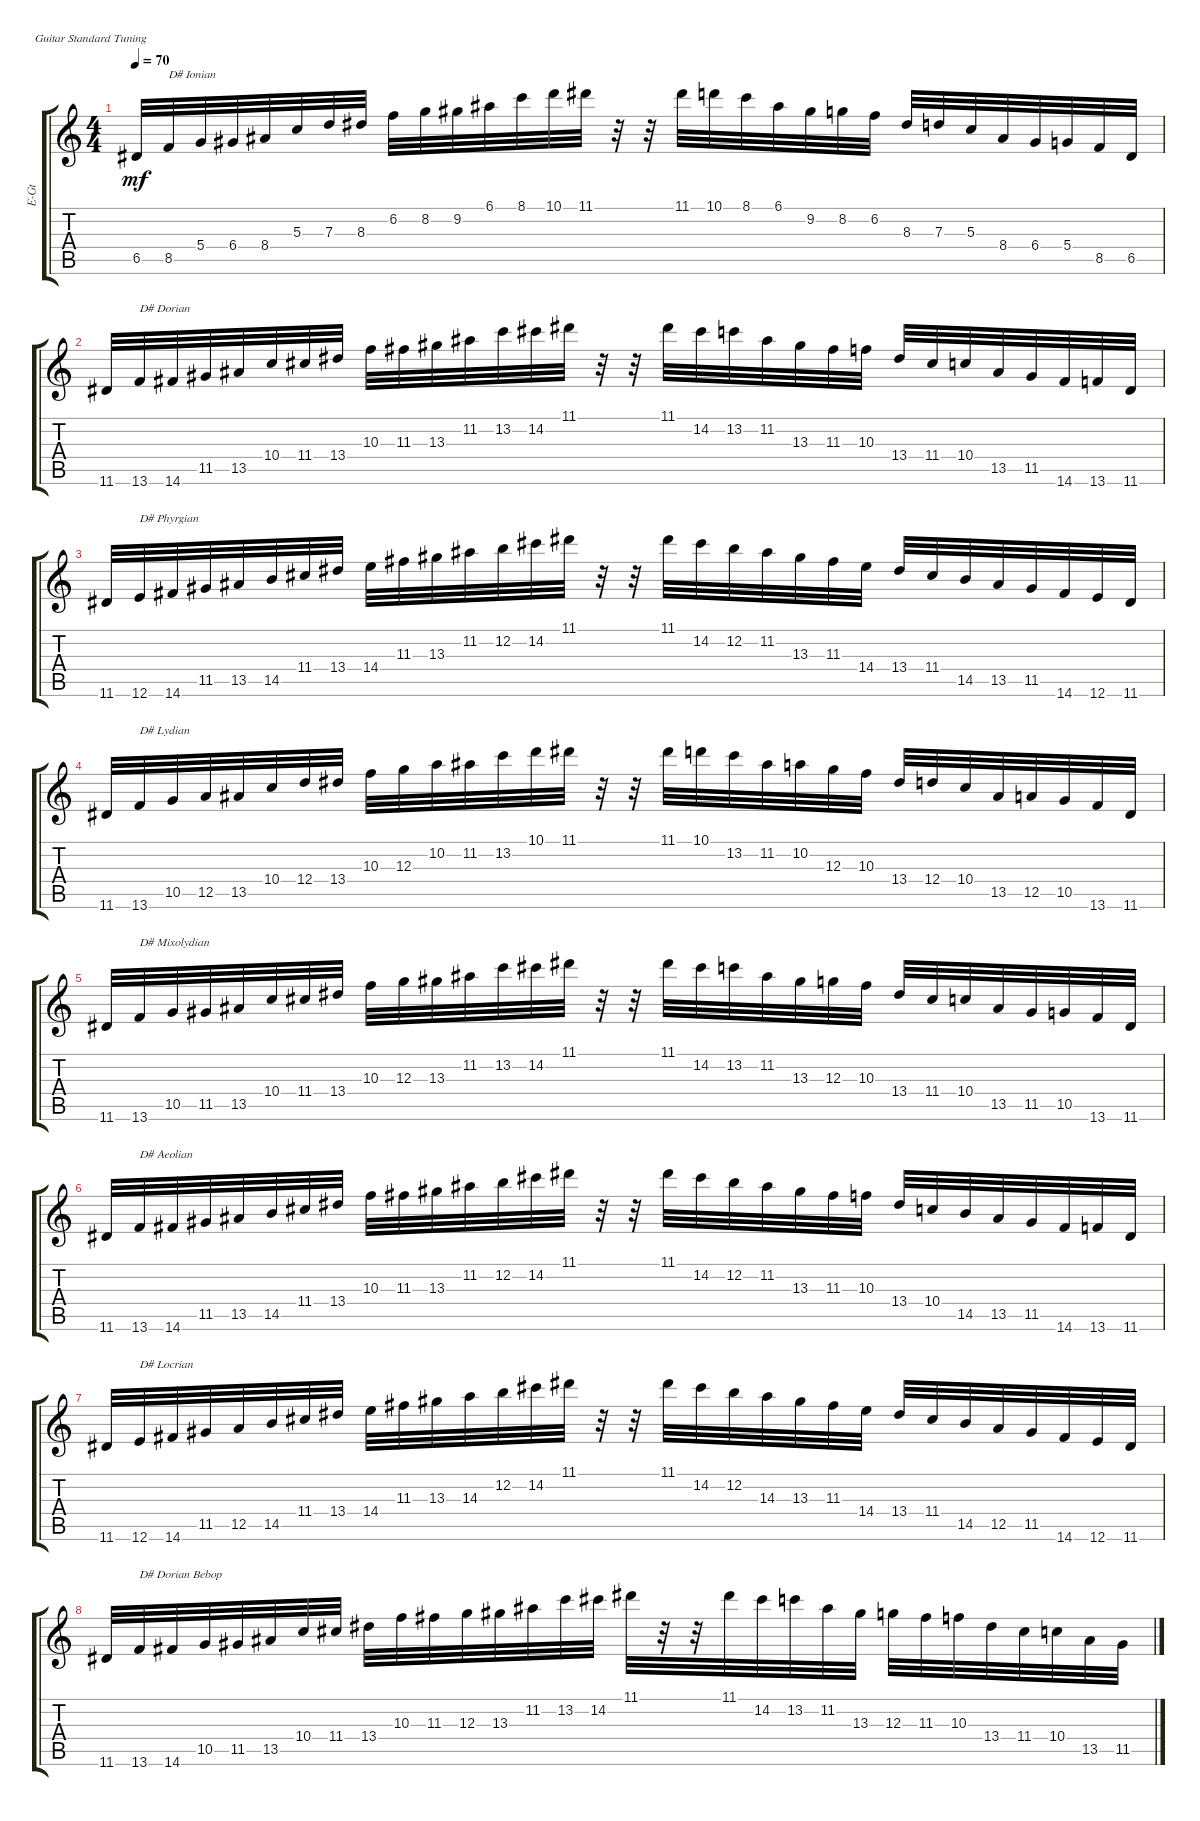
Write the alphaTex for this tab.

\defaultSystemsLayout 4
\bracketExtendMode groupsimilarinstruments
\otherSystemsTrackNameOrientation horizontal
\track ("Electric Guitar" "E-Gt") {instrument overdrivenguitar}
\staff {score tabs}
\tuning (E4 B3 G3 D3 A2 E2)
\ts (4 4)
\tempo 70
\clef g2
\ks c
6.5{acc #}.32{dy mf beam Up} 8.5.32{txt "D# Ionian" beam Up} 5.4.32{beam Up} 6.4{acc #}.32{beam Up} 8.4{acc #}.32{beam Up} 5.3.32{beam Up} 7.3.32{beam Up} 8.3{acc #}.32{beam Up} 6.2.32{beam Down} 8.2.32{beam Down} 9.2{acc #}.32{beam Down} 6.1{acc #}.32{beam Down} 8.1.32{beam Down} 10.1.32{beam Down} 11.1{acc #}.32{beam Down} r.32{beam Down} r.32{beam Down} 11.1{acc #}.32{beam Down} 10.1.32{beam Down} 8.1.32{beam Down} 6.1{acc #}.32{beam Down} 9.2{acc #}.32{beam Down} 8.2.32{beam Down} 6.2.32{beam Down} 8.3{acc #}.32{beam Up} 7.3.32{beam Up} 5.3.32{beam Up} 8.4{acc #}.32{beam Up} 6.4{acc #}.32{beam Up} 5.4.32{beam Up} 8.5.32{beam Up} 6.5{acc #}.32{beam Up} |
11.6{acc #}.32{beam Up} 13.6.32{txt "D# Dorian" beam Up} 14.6{acc #}.32{beam Up} 11.5{acc #}.32{beam Up} 13.5{acc #}.32{beam Up} 10.4.32{beam Up} 11.4{acc #}.32{beam Up} 13.4{acc #}.32{beam Up} 10.3.32{beam Down} 11.3{acc #}.32{beam Down} 13.3{acc #}.32{beam Down} 11.2{acc #}.32{beam Down} 13.2.32{beam Down} 14.2{acc #}.32{beam Down} 11.1{acc #}.32{beam Down} r.32{beam Down} r.32{beam Down} 11.1{acc #}.32{beam Down} 14.2{acc #}.32{beam Down} 13.2.32{beam Down} 11.2{acc #}.32{beam Down} 13.3{acc #}.32{beam Down} 11.3{acc #}.32{beam Down} 10.3.32{beam Down} 13.4{acc #}.32{beam Up} 11.4{acc #}.32{beam Up} 10.4.32{beam Up} 13.5{acc #}.32{beam Up} 11.5{acc #}.32{beam Up} 14.6{acc #}.32{beam Up} 13.6.32{beam Up} 11.6{acc #}.32{beam Up} |
11.6{acc #}.32{beam Up} 12.6.32{txt "D# Phyrgian" beam Up} 14.6{acc #}.32{beam Up} 11.5{acc #}.32{beam Up} 13.5{acc #}.32{beam Up} 14.5.32{beam Up} 11.4{acc #}.32{beam Up} 13.4{acc #}.32{beam Up} 14.4.32{beam Down} 11.3{acc #}.32{beam Down} 13.3{acc #}.32{beam Down} 11.2{acc #}.32{beam Down} 12.2.32{beam Down} 14.2{acc #}.32{beam Down} 11.1{acc #}.32{beam Down} r.32{beam Down} r.32{beam Down} 11.1{acc #}.32{beam Down} 14.2{acc #}.32{beam Down} 12.2.32{beam Down} 11.2{acc #}.32{beam Down} 13.3{acc #}.32{beam Down} 11.3{acc #}.32{beam Down} 14.4.32{beam Down} 13.4{acc #}.32{beam Up} 11.4{acc #}.32{beam Up} 14.5.32{beam Up} 13.5{acc #}.32{beam Up} 11.5{acc #}.32{beam Up} 14.6{acc #}.32{beam Up} 12.6.32{beam Up} 11.6{acc #}.32{beam Up} |
11.6{acc #}.32{beam Up} 13.6.32{txt "D# Lydian" beam Up} 10.5.32{beam Up} 12.5.32{beam Up} 13.5{acc #}.32{beam Up} 10.4.32{beam Up} 12.4.32{beam Up} 13.4{acc #}.32{beam Up} 10.3.32{beam Down} 12.3.32{beam Down} 10.2.32{beam Down} 11.2{acc #}.32{beam Down} 13.2.32{beam Down} 10.1.32{beam Down} 11.1{acc #}.32{beam Down} r.32{beam Down} r.32{beam Down} 11.1{acc #}.32{beam Down} 10.1.32{beam Down} 13.2.32{beam Down} 11.2{acc #}.32{beam Down} 10.2.32{beam Down} 12.3.32{beam Down} 10.3.32{beam Down} 13.4{acc #}.32{beam Up} 12.4.32{beam Up} 10.4.32{beam Up} 13.5{acc #}.32{beam Up} 12.5.32{beam Up} 10.5.32{beam Up} 13.6.32{beam Up} 11.6{acc #}.32{beam Up} |
11.6{acc #}.32{beam Up} 13.6.32{txt "D# Mixolydian" beam Up} 10.5.32{beam Up} 11.5{acc #}.32{beam Up} 13.5{acc #}.32{beam Up} 10.4.32{beam Up} 11.4{acc #}.32{beam Up} 13.4{acc #}.32{beam Up} 10.3.32{beam Down} 12.3.32{beam Down} 13.3{acc #}.32{beam Down} 11.2{acc #}.32{beam Down} 13.2.32{beam Down} 14.2{acc #}.32{beam Down} 11.1{acc #}.32{beam Down} r.32{beam Down} r.32{beam Down} 11.1{acc #}.32{beam Down} 14.2{acc #}.32{beam Down} 13.2.32{beam Down} 11.2{acc #}.32{beam Down} 13.3{acc #}.32{beam Down} 12.3.32{beam Down} 10.3.32{beam Down} 13.4{acc #}.32{beam Up} 11.4{acc #}.32{beam Up} 10.4.32{beam Up} 13.5{acc #}.32{beam Up} 11.5{acc #}.32{beam Up} 10.5.32{beam Up} 13.6.32{beam Up} 11.6{acc #}.32{beam Up} |
11.6{acc #}.32{beam Up} 13.6.32{txt "D# Aeolian" beam Up} 14.6{acc #}.32{beam Up} 11.5{acc #}.32{beam Up} 13.5{acc #}.32{beam Up} 14.5.32{beam Up} 11.4{acc #}.32{beam Up} 13.4{acc #}.32{beam Up} 10.3.32{beam Down} 11.3{acc #}.32{beam Down} 13.3{acc #}.32{beam Down} 11.2{acc #}.32{beam Down} 12.2.32{beam Down} 14.2{acc #}.32{beam Down} 11.1{acc #}.32{beam Down} r.32{beam Down} r.32{beam Down} 11.1{acc #}.32{beam Down} 14.2{acc #}.32{beam Down} 12.2.32{beam Down} 11.2{acc #}.32{beam Down} 13.3{acc #}.32{beam Down} 11.3{acc #}.32{beam Down} 10.3.32{beam Down} 13.4{acc #}.32{beam Up} 10.4.32{beam Up} 14.5.32{beam Up} 13.5{acc #}.32{beam Up} 11.5{acc #}.32{beam Up} 14.6{acc #}.32{beam Up} 13.6.32{beam Up} 11.6{acc #}.32{beam Up} |
11.6{acc #}.32{beam Up} 12.6.32{txt "D# Locrian" beam Up} 14.6{acc #}.32{beam Up} 11.5{acc #}.32{beam Up} 12.5.32{beam Up} 14.5.32{beam Up} 11.4{acc #}.32{beam Up} 13.4{acc #}.32{beam Up} 14.4.32{beam Down} 11.3{acc #}.32{beam Down} 13.3{acc #}.32{beam Down} 14.3.32{beam Down} 12.2.32{beam Down} 14.2{acc #}.32{beam Down} 11.1{acc #}.32{beam Down} r.32{beam Down} r.32{beam Down} 11.1{acc #}.32{beam Down} 14.2{acc #}.32{beam Down} 12.2.32{beam Down} 14.3.32{beam Down} 13.3{acc #}.32{beam Down} 11.3{acc #}.32{beam Down} 14.4.32{beam Down} 13.4{acc #}.32{beam Up} 11.4{acc #}.32{beam Up} 14.5.32{beam Up} 12.5.32{beam Up} 11.5{acc #}.32{beam Up} 14.6{acc #}.32{beam Up} 12.6.32{beam Up} 11.6{acc #}.32{beam Up} |
11.6{acc #}.32{beam Up} 13.6.32{txt "D# Dorian Bebop" beam Up} 14.6{acc #}.32{beam Up} 10.5.32{beam Up} 11.5{acc #}.32{beam Up} 13.5{acc #}.32{beam Up} 10.4.32{beam Up} 11.4{acc #}.32{beam Up} 13.4{acc #}.32{beam Down} 10.3.32{beam Down} 11.3{acc #}.32{beam Down} 12.3.32{beam Down} 13.3{acc #}.32{beam Down} 11.2{acc #}.32{beam Down} 13.2.32{beam Down} 14.2{acc #}.32{beam Down} 11.1{acc #}.32{beam Down} r.32{beam Down} r.32{beam Down} 11.1{acc #}.32{beam Down} 14.2{acc #}.32{beam Down} 13.2.32{beam Down} 11.2{acc #}.32{beam Down} 13.3{acc #}.32{beam Down} 12.3.32{beam Down} 11.3{acc #}.32{beam Down} 10.3.32{beam Down} 13.4{acc #}.32{beam Down} 11.4{acc #}.32{beam Down} 10.4.32{beam Down} 13.5{acc #}.32{beam Down} 11.5{acc #}.32{beam Down}
